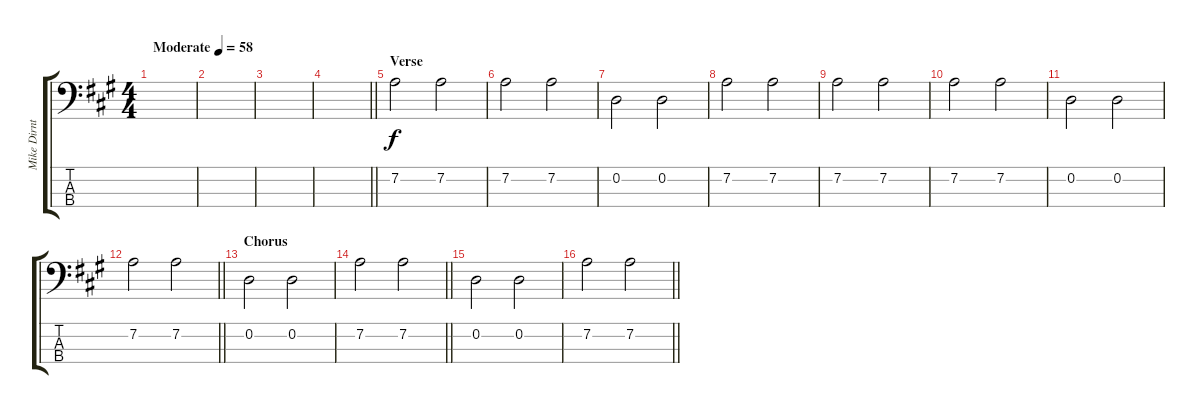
\track ("Mike Dirnt (Bass)" "Mike Dirnt") {instrument electricbassfinger}
\staff {score tabs}
\tuning (G2 D2 A1 E1) {hide}
\ts (4 4)
\tempo (58 "Moderate")
\clef f4
\ks a
|
|
|
\barLineRight lightlight
|
\section ("" "Verse")
7.2.2 7.2.2 |
7.2.2 7.2.2 |
0.2.2 0.2.2 |
7.2.2 7.2.2 |
7.2.2 7.2.2 |
7.2.2 7.2.2 |
0.2.2 0.2.2 |
\barLineRight lightlight
7.2.2 7.2.2 |
\section ("" "Chorus")
0.2.2 0.2.2 |
\barLineRight lightlight
7.2.2 7.2.2 |
0.2.2 0.2.2 |
\barLineRight lightlight
7.2.2 7.2.2
